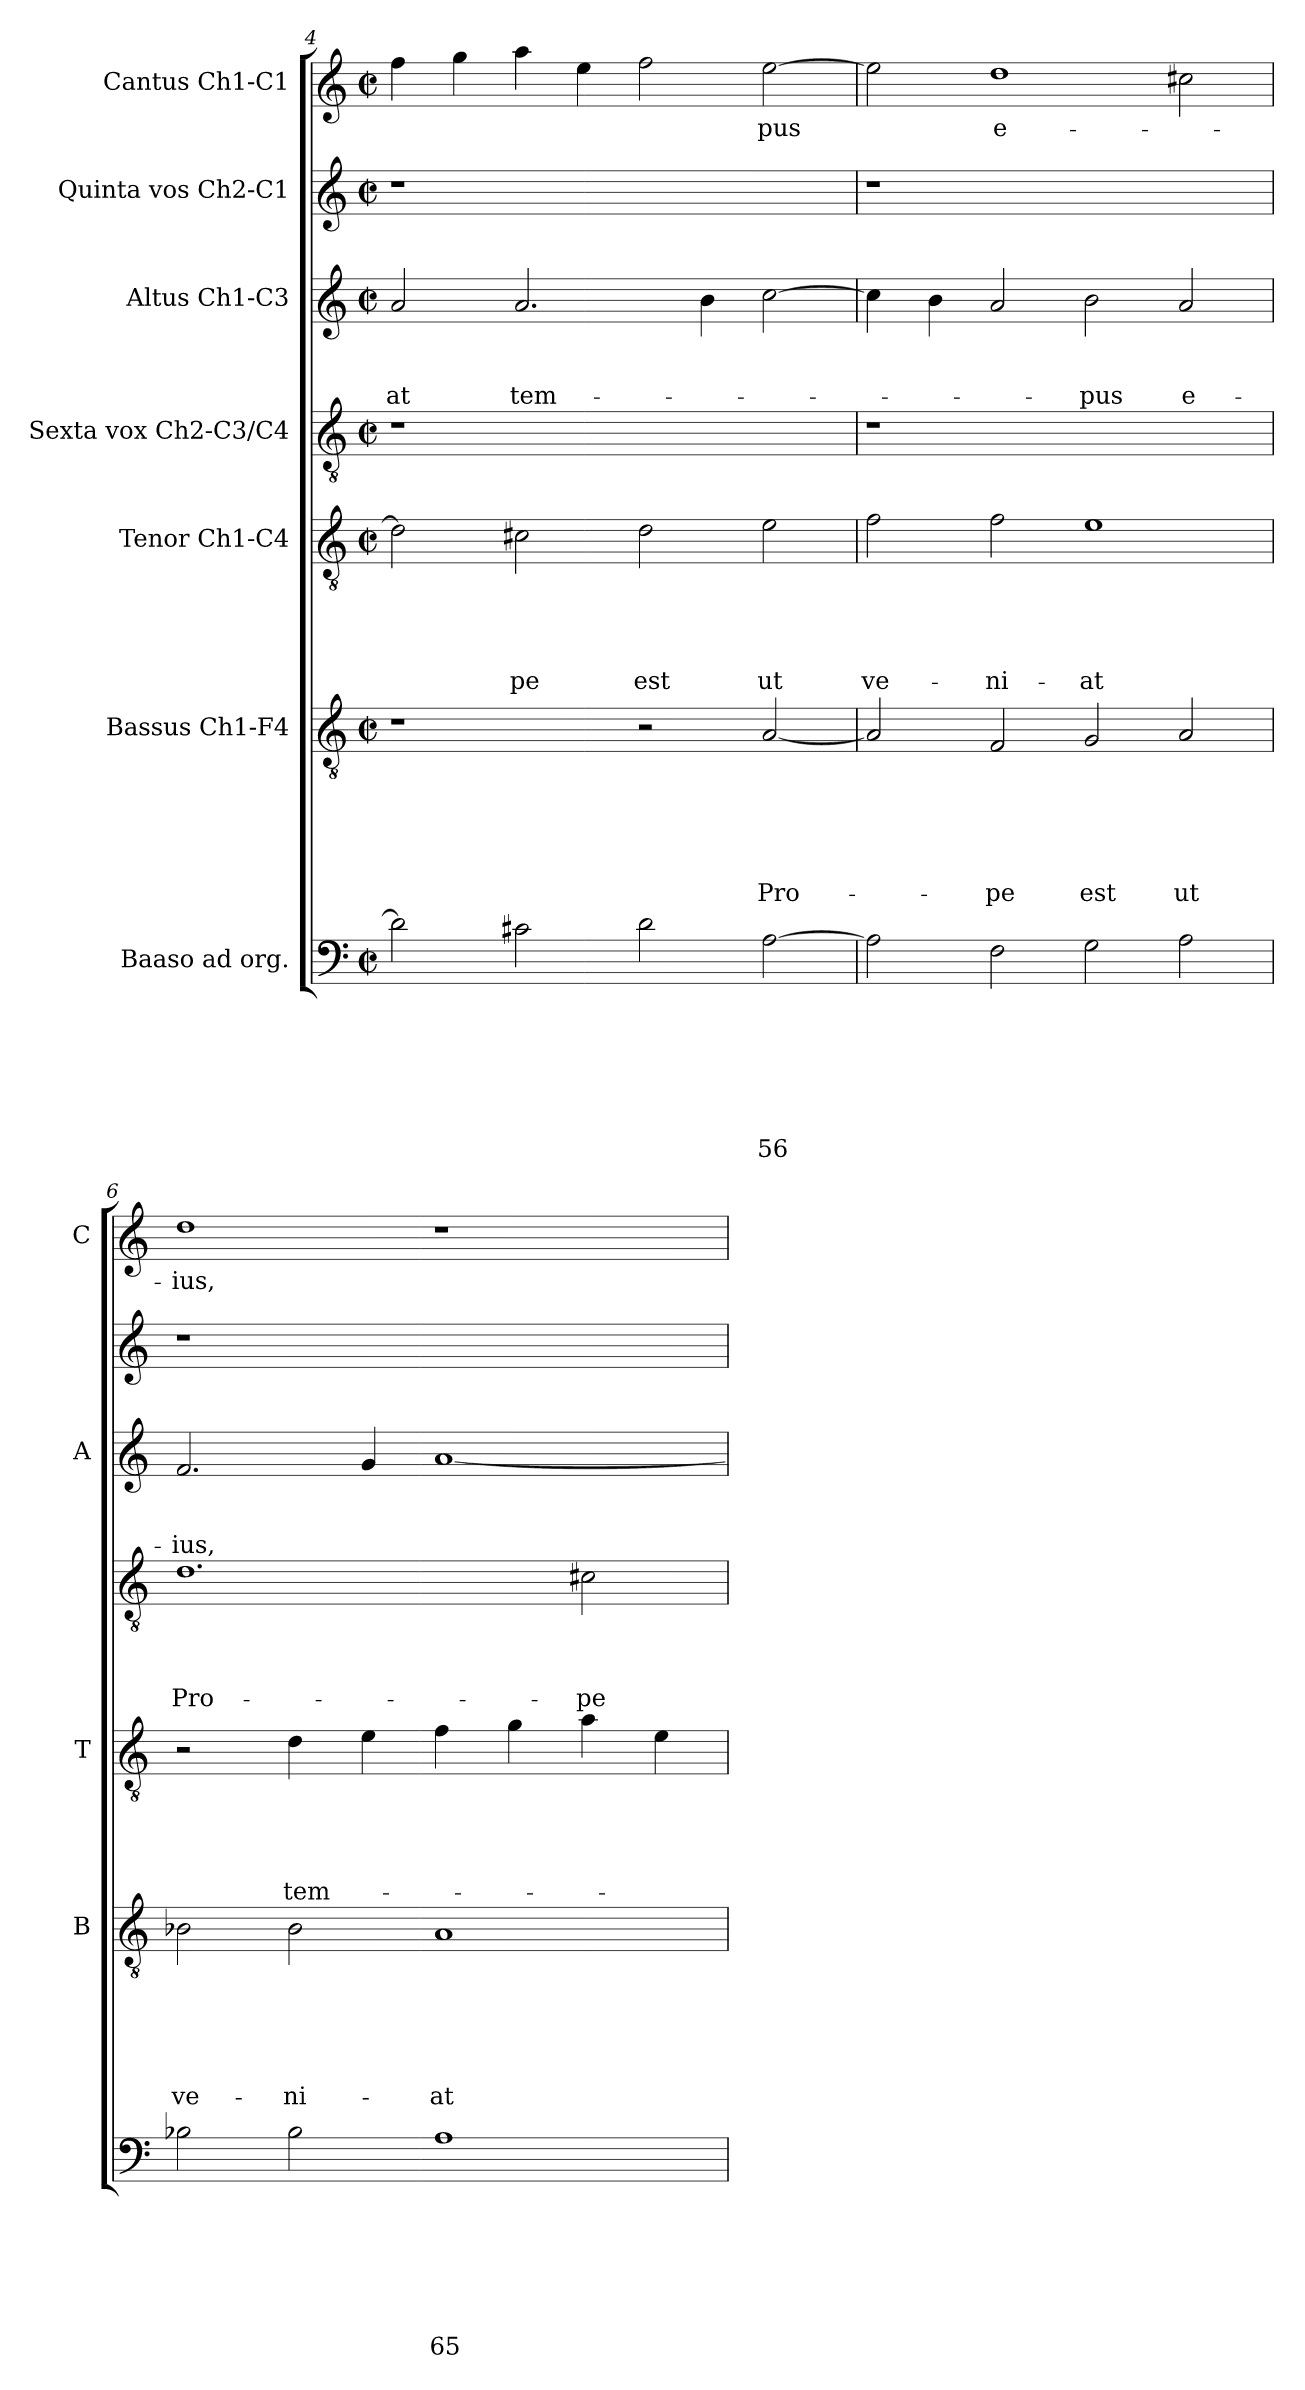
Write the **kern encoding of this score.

**kern	**text	**text	**text	**text	**text	**text	**text	**kern	**text	**text	**text	**text	**text	**text	**kern	**text	**text	**text	**text	**text	**kern	**text	**text	**text	**text	**kern	**text	**text	**text	**kern	**kern	**text
*part7	*part7	*part7	*part7	*part7	*part7	*part7	*part7	*part6	*part6	*part6	*part6	*part6	*part6	*part6	*part5	*part5	*part5	*part5	*part5	*part5	*part4	*part4	*part4	*part4	*part4	*part3	*part3	*part3	*part3	*part2	*part1	*part1
*staff7	*staff7	*staff7	*staff7	*staff7	*staff7	*staff7	*staff7	*staff6	*staff6	*staff6	*staff6	*staff6	*staff6	*staff6	*staff5	*staff5	*staff5	*staff5	*staff5	*staff5	*staff4	*staff4	*staff4	*staff4	*staff4	*staff3	*staff3	*staff3	*staff3	*staff2	*staff1	*staff1
*I"Baaso ad org.	*	*	*	*	*	*	*	*I"Bassus Ch1-F4	*	*	*	*	*	*	*I"Tenor Ch1-C4	*	*	*	*	*	*I"Sexta vox Ch2-C3/C4	*	*	*	*	*I"Altus Ch1-C3	*	*	*	*I"Quinta vos Ch2-C1	*I"Cantus Ch1-C1	*
*	*	*	*	*	*	*	*	*I'B	*	*	*	*	*	*	*I'T	*	*	*	*	*	*	*	*	*	*	*I'A	*	*	*	*	*I'C	*
*clefF4	*	*	*	*	*	*	*	*clefGv2	*	*	*	*	*	*	*clefGv2	*	*	*	*	*	*clefGv2	*	*	*	*	*clefG2	*	*	*	*clefG2	*clefG2	*
*k[]	*	*	*	*	*	*	*	*k[]	*	*	*	*	*	*	*k[]	*	*	*	*	*	*k[]	*	*	*	*	*k[]	*	*	*	*k[]	*k[]	*
*C:	*	*	*	*	*	*	*	*C:	*	*	*	*	*	*	*C:	*	*	*	*	*	*C:	*	*	*	*	*C:	*	*	*	*C:	*C:	*
*M2/2	*	*	*	*	*	*	*	*M2/2	*	*	*	*	*	*	*M2/2	*	*	*	*	*	*M2/2	*	*	*	*	*M2/2	*	*	*	*M2/2	*M2/2	*
*met(c|)	*	*	*	*	*	*	*	*met(c|)	*	*	*	*	*	*	*met(c|)	*	*	*	*	*	*met(c|)	*	*	*	*	*met(c|)	*	*	*	*met(c|)	*met(c|)	*
=4	=4	=4	=4	=4	=4	=4	=4	=4	=4	=4	=4	=4	=4	=4	=4	=4	=4	=4	=4	=4	=4	=4	=4	=4	=4	=4	=4	=4	=4	=4	=4	=4
!	!	!	!	!	!	!	!	!	!	!	!	!	!	!	!	!	!	!	!	!	!	!	!	!	!	!	!	!	!LO:LY:b	!	!	!
2d\]	.	.	.	.	.	.	.	1r	.	.	.	.	.	.	2d\]	.	.	.	.	.	1r	.	.	.	.	2a/	.	.	-at	1r	4ff\	.
.	.	.	.	.	.	.	.	.	.	.	.	.	.	.	.	.	.	.	.	.	.	.	.	.	.	.	.	.	.	.	4gg\	.
!	!	!	!	!	!	!	!	!	!	!	!	!	!	!	!	!	!	!	!	!LO:LY:b	!	!	!	!	!	!	!	!	!LO:LY:b	!	!	!
2c#X\	.	.	.	.	.	.	.	.	.	.	.	.	.	.	2c#X\	.	.	.	.	-pe	.	.	.	.	.	2.a/	.	.	tem-	.	4aa\	.
.	.	.	.	.	.	.	.	.	.	.	.	.	.	.	.	.	.	.	.	.	.	.	.	.	.	.	.	.	.	.	4ee\	.
!	!	!	!	!	!	!	!	!	!	!	!	!	!	!	!	!	!	!	!	!LO:LY:b	!	!	!	!	!	!	!	!	!	!	!	!
2d\	.	.	.	.	.	.	.	2r	.	.	.	.	.	.	2d\	.	.	.	.	est	1ryy	.	.	.	.	.	.	.	.	1ryy	2ff\	.
.	.	.	.	.	.	.	.	.	.	.	.	.	.	.	.	.	.	.	.	.	.	.	.	.	.	4b\	.	.	.	.	.	.
!	!	!	!	!	!	!	!LO:LY:b	!	!	!	!	!	!	!LO:LY:b	!	!	!	!	!	!LO:LY:b	!	!	!	!	!	!	!	!	!	!	!	!LO:LY:b
[2A\	.	.	.	.	.	.	56	[2A/	.	.	.	.	.	Pro-	2e\	.	.	.	.	ut	.	.	.	.	.	[2cc\	.	.	.	.	[2ee\	-pus
=5	=5	=5	=5	=5	=5	=5	=5	=5	=5	=5	=5	=5	=5	=5	=5	=5	=5	=5	=5	=5	=5	=5	=5	=5	=5	=5	=5	=5	=5	=5	=5	=5
!	!	!	!	!	!	!	!	!	!	!	!	!	!	!	!	!	!	!	!	!LO:LY:b	!	!	!	!	!	!	!	!	!	!	!	!
2A\]	.	.	.	.	.	.	.	2A/]	.	.	.	.	.	.	2f\	.	.	.	.	ve-	1r	.	.	.	.	4cc\]	.	.	.	1r	2ee\]	.
.	.	.	.	.	.	.	.	.	.	.	.	.	.	.	.	.	.	.	.	.	.	.	.	.	.	4b\	.	.	.	.	.	.
!	!	!	!	!	!	!	!	!	!	!	!	!	!	!LO:LY:b	!	!	!	!	!	!LO:LY:b	!	!	!	!	!	!	!	!	!	!	!	!LO:LY:b
2F\	.	.	.	.	.	.	.	2F/	.	.	.	.	.	-pe	2f\	.	.	.	.	-ni-	.	.	.	.	.	2a/	.	.	.	.	1dd	e-
!	!	!	!	!	!	!	!	!	!	!	!	!	!	!LO:LY:b	!	!	!	!	!	!LO:LY:b	!	!	!	!	!	!	!	!	!LO:LY:b	!	!	!
2G\	.	.	.	.	.	.	.	2G/	.	.	.	.	.	est	1e	.	.	.	.	-at	1ryy	.	.	.	.	2b\	.	.	-pus	1ryy	.	.
!	!	!	!	!	!	!	!	!	!	!	!	!	!	!LO:LY:b	!	!	!	!	!	!	!	!	!	!	!	!	!	!	!LO:LY:b	!	!	!
2A\	.	.	.	.	.	.	.	2A/	.	.	.	.	.	ut	.	.	.	.	.	.	.	.	.	.	.	2a/	.	.	e-	.	2cc#X\	.
!!LO:LB:g=z
=6	=6	=6	=6	=6	=6	=6	=6	=6	=6	=6	=6	=6	=6	=6	=6	=6	=6	=6	=6	=6	=6	=6	=6	=6	=6	=6	=6	=6	=6	=6	=6	=6
!	!	!	!	!	!	!	!	!	!	!	!	!	!	!LO:LY:b	!	!	!	!	!	!	!	!	!	!	!LO:LY:b	!	!	!	!LO:LY:b	!	!	!LO:LY:b
2B-X\	.	.	.	.	.	.	.	2B-X\	.	.	.	.	.	ve-	2r	.	.	.	.	.	1.d	.	.	.	Pro-	2.f/	.	.	-ius,	1r	1dd	-ius,
!	!	!	!	!	!	!	!	!	!	!	!	!	!	!LO:LY:b	!	!	!	!	!	!LO:LY:b	!	!	!	!	!	!	!	!	!	!	!	!
2B-\	.	.	.	.	.	.	.	2B-\	.	.	.	.	.	-ni-	4d\	.	.	.	.	tem-	.	.	.	.	.	.	.	.	.	.	.	.
.	.	.	.	.	.	.	.	.	.	.	.	.	.	.	4e\	.	.	.	.	.	.	.	.	.	.	4g/	.	.	.	.	.	.
!	!	!	!	!	!	!	!LO:LY:b	!	!	!	!	!	!	!LO:LY:b	!	!	!	!	!	!	!	!	!	!	!	!	!	!	!	!	!	!
1A	.	.	.	.	.	.	65	1A	.	.	.	.	.	-at	4f\	.	.	.	.	.	.	.	.	.	.	[1a	.	.	.	1ryy	1r	.
.	.	.	.	.	.	.	.	.	.	.	.	.	.	.	4g\	.	.	.	.	.	.	.	.	.	.	.	.	.	.	.	.	.
!	!	!	!	!	!	!	!	!	!	!	!	!	!	!	!	!	!	!	!	!	!	!	!	!	!LO:LY:b	!	!	!	!	!	!	!
.	.	.	.	.	.	.	.	.	.	.	.	.	.	.	4a\	.	.	.	.	.	2c#X\	.	.	.	-pe	.	.	.	.	.	.	.
.	.	.	.	.	.	.	.	.	.	.	.	.	.	.	4e\	.	.	.	.	.	.	.	.	.	.	.	.	.	.	.	.	.
=	=	=	=	=	=	=	=	=	=	=	=	=	=	=	=	=	=	=	=	=	=	=	=	=	=	=	=	=	=	=	=	=
*-	*-	*-	*-	*-	*-	*-	*-	*-	*-	*-	*-	*-	*-	*-	*-	*-	*-	*-	*-	*-	*-	*-	*-	*-	*-	*-	*-	*-	*-	*-	*-	*-
